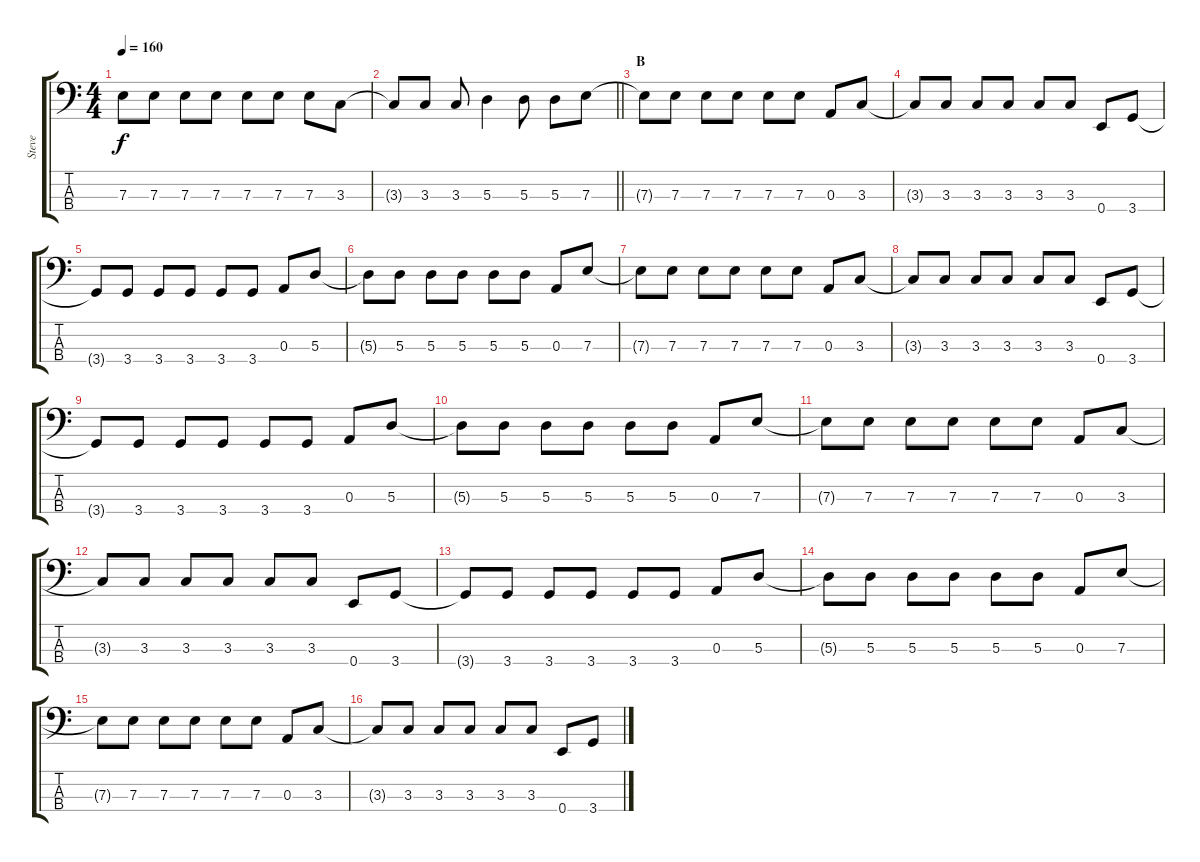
\track ("Steve" "Steve") {instrument electricbassfinger}
\staff {score tabs}
\tuning (G2 D2 A1 E1) {hide}
\ts (4 4)
\tempo 160
\clef f4
\ks c
7.3{t}.8{dy f} 7.3.8 7.3.8 7.3.8 7.3.8 7.3.8 7.3.8 3.3.8 |
\barLineRight lightlight
3.3{t}.8 3.3.8 3.3.8 5.3.4 5.3.8 5.3.8 7.3.8 |
\section ("" "B")
7.3{t}.8 7.3.8 7.3.8 7.3.8 7.3.8 7.3.8 0.3.8 3.3.8 |
3.3{t}.8 3.3.8 3.3.8 3.3.8 3.3.8 3.3.8 0.4.8 3.4.8 |
3.4{t}.8 3.4.8 3.4.8 3.4.8 3.4.8 3.4.8 0.3.8 5.3.8 |
5.3{t}.8 5.3.8 5.3.8 5.3.8 5.3.8 5.3.8 0.3.8 7.3.8 |
7.3{t}.8 7.3.8 7.3.8 7.3.8 7.3.8 7.3.8 0.3.8 3.3.8 |
3.3{t}.8 3.3.8 3.3.8 3.3.8 3.3.8 3.3.8 0.4.8 3.4.8 |
3.4{t}.8 3.4.8 3.4.8 3.4.8 3.4.8 3.4.8 0.3.8 5.3.8 |
5.3{t}.8 5.3.8 5.3.8 5.3.8 5.3.8 5.3.8 0.3.8 7.3.8 |
7.3{t}.8 7.3.8 7.3.8 7.3.8 7.3.8 7.3.8 0.3.8 3.3.8 |
3.3{t}.8 3.3.8 3.3.8 3.3.8 3.3.8 3.3.8 0.4.8 3.4.8 |
3.4{t}.8 3.4.8 3.4.8 3.4.8 3.4.8 3.4.8 0.3.8 5.3.8 |
5.3{t}.8 5.3.8 5.3.8 5.3.8 5.3.8 5.3.8 0.3.8 7.3.8 |
7.3{t}.8 7.3.8 7.3.8 7.3.8 7.3.8 7.3.8 0.3.8 3.3.8 |
3.3{t}.8 3.3.8 3.3.8 3.3.8 3.3.8 3.3.8 0.4.8 3.4.8
